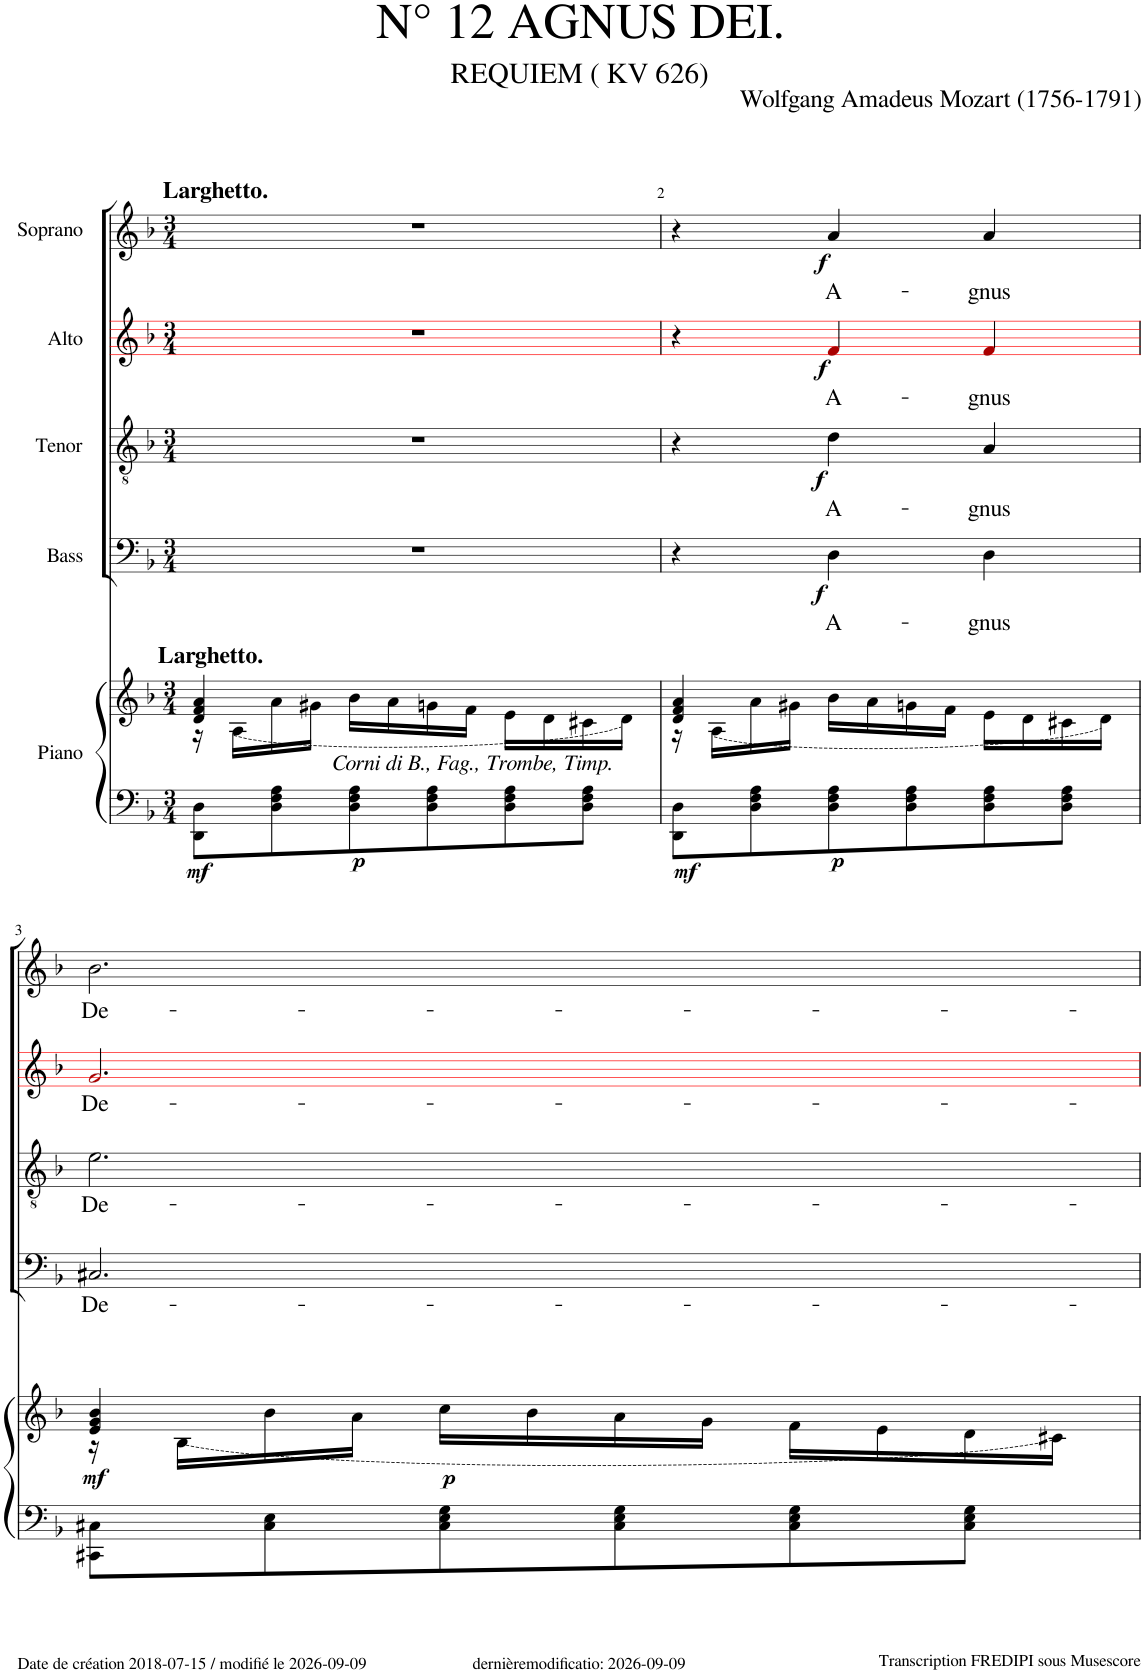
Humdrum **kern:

**kern	**kern	**dynam	**kern	**text	**dynam	**kern	**text	**dynam	**kern	**text	**dynam	**kern	**text	**dynam
*part5	*part5	*part5	*part4	*part4	*part4	*part3	*part3	*part3	*part2	*part2	*part2	*part1	*part1	*part1
*staff6	*staff5	*staff5/6	*staff4	*staff4	*staff4	*staff3	*staff3	*staff3	*staff2	*staff2	*staff2	*staff1	*staff1	*staff1
*I"Piano	*	*	*I"Bass	*	*	*I"Tenor	*	*	*I"Alto	*	*	*I"Soprano	*	*
*I'Pno	*	*	*	*	*	*	*	*	*	*	*	*	*	*
*	*	*	*	*	*	*	*	*	*stria5	*	*	*	*	*
*clefF4	*clefG2	*	*clefF4	*	*	*clefGv2	*	*	*clefG2	*	*	*clefG2	*	*
*	*	*	*	*	*	*	*	*	*ITrd1c2	*	*	*	*	*
*k[b-]	*k[b-]	*	*k[b-]	*	*	*k[b-]	*	*	*k[b-]	*	*	*k[b-]	*	*
*M3/4	*M3/4	*	*M3/4	*	*	*M3/4	*	*	*M3/4	*	*	*M3/4	*	*
=1	=1	=1	=1	=1	=1	=1	=1	=1	=1	=1	=1	=1	=1	=1
*	*^	*	*	*	*	*	*	*	*	*	*	*	*	*
!	!LO:TX:a:B:t=Larghetto.	!	!	!	!	!	!	!	!	!	!	!	!	!	!
!	!	!	!LO:DY:b=2	!	!	!	!	!	!	!	!	!	!	!	!
8DD\ 8D\L	4d/ 4f/ 4a/	16r	mf	2.r	.	.	2.r	.	.	2.r	.	.	2.r	.	.
.	.	(16A\LL	.	.	.	.	.	.	.	.	.	.	.	.	.
8D\ 8F\ 8A\	.	16a\	.	.	.	.	.	.	.	.	.	.	.	.	.
.	.	16g#X\JJ	.	.	.	.	.	.	.	.	.	.	.	.	.
!	!LO:TX:b:i:t=Corni di B., Fag., Trombe, Timp.	!	!	!	!	!	!	!	!	!	!	!	!	!	!
!	!	!	!LO:DY:b=2	!	!	!	!	!	!	!	!	!	!	!	!
8D\ 8F\ 8A\	2ryy	16b-\LL	p	.	.	.	.	.	.	.	.	.	.	.	.
.	.	16a\	.	.	.	.	.	.	.	.	.	.	.	.	.
8D\ 8F\ 8A\	.	16gn\	.	.	.	.	.	.	.	.	.	.	.	.	.
.	.	16f\JJ	.	.	.	.	.	.	.	.	.	.	.	.	.
8D\ 8F\ 8A\	.	16e\LL	.	.	.	.	.	.	.	.	.	.	.	.	.
.	.	16d\	.	.	.	.	.	.	.	.	.	.	.	.	.
8D\ 8F\ 8A\J	.	16c#X\	.	.	.	.	.	.	.	.	.	.	.	.	.
.	.	16d\JJ)	.	.	.	.	.	.	.	.	.	.	.	.	.
=2	=2	=2	=2	=2	=2	=2	=2	=2	=2	=2	=2	=2	=2	=2	=2
!	!	!	!LO:DY:b=2	!	!	!	!	!	!	!	!	!	!	!	!
8DD\ 8D\L	4d/ 4f/ 4a/	16r	mf	4r	.	.	4r	.	.	4r	.	.	4r	.	.
.	.	(16A\LL	.	.	.	.	.	.	.	.	.	.	.	.	.
8D\ 8F\ 8A\	.	16a\	.	.	.	.	.	.	.	.	.	.	.	.	.
.	.	16g#X\JJ	.	.	.	.	.	.	.	.	.	.	.	.	.
!	!	!	!LO:DY:b=2	!	!LO:LY:b	!LO:DY:b	!	!LO:LY:b	!LO:DY:b	!	!LO:LY:b	!LO:DY:b	!	!LO:LY:b	!LO:DY:b
8D\ 8F\ 8A\	2ryy	16b-\LL	p	4D!\	A-	f	4d!\	A-	f	4f!i/	A-	f	4a!/	A-	f
.	.	16a\	.	.	.	.	.	.	.	.	.	.	.	.	.
8D\ 8F\ 8A\	.	16gn\	.	.	.	.	.	.	.	.	.	.	.	.	.
.	.	16f\JJ	.	.	.	.	.	.	.	.	.	.	.	.	.
!	!	!	!	!	!LO:LY:b	!	!	!LO:LY:b	!	!	!LO:LY:b	!	!	!LO:LY:b	!
8D\ 8F\ 8A\	.	16e\LL	.	4D!\	-gnus	.	4A!/	-gnus	.	4f!i/	-gnus	.	4a!/	-gnus	.
.	.	16d\	.	.	.	.	.	.	.	.	.	.	.	.	.
8D\ 8F\ 8A\J	.	16c#X\	.	.	.	.	.	.	.	.	.	.	.	.	.
.	.	16d\JJ)	.	.	.	.	.	.	.	.	.	.	.	.	.
!!LO:LB:g=z
=3	=3	=3	=3	=3	=3	=3	=3	=3	=3	=3	=3	=3	=3	=3	=3
!	!	!	!LO:DY:a=2	!	!LO:LY:b	!	!	!LO:LY:b	!	!	!LO:LY:b	!	!	!LO:LY:b	!
8CC#X\ 8C#X\L	4e/ 4g/ 4b-/	16r	mf	2.C#X!/	De-	.	2.e!\	De-	.	2.g!i/	De-	.	2.b-!\	De-	.
.	.	(16B-\LL	.	.	.	.	.	.	.	.	.	.	.	.	.
8C#\ 8E\	.	16b-\	.	.	.	.	.	.	.	.	.	.	.	.	.
.	.	16a\JJ	.	.	.	.	.	.	.	.	.	.	.	.	.
!	!	!	!LO:DY:a=2	!	!	!	!	!	!	!	!	!	!	!	!
8C#\ 8E\ 8G\	2ryy	16cc\LL	p	.	.	.	.	.	.	.	.	.	.	.	.
.	.	16b-\	.	.	.	.	.	.	.	.	.	.	.	.	.
8C#\ 8E\ 8G\	.	16a\	.	.	.	.	.	.	.	.	.	.	.	.	.
.	.	16g\JJ	.	.	.	.	.	.	.	.	.	.	.	.	.
8C#\ 8E\ 8G\	.	16f\LL	.	.	.	.	.	.	.	.	.	.	.	.	.
.	.	16e\	.	.	.	.	.	.	.	.	.	.	.	.	.
8C#\ 8E\ 8G\J	.	16d\	.	.	.	.	.	.	.	.	.	.	.	.	.
.	.	16c#X\JJ)	.	.	.	.	.	.	.	.	.	.	.	.	.
*	*v	*v	*	*	*	*	*	*	*	*	*	*	*	*	*
=	=	=	=	=	=	=	=	=	=	=	=	=	=	=
*-	*-	*-	*-	*-	*-	*-	*-	*-	*-	*-	*-	*-	*-	*-
